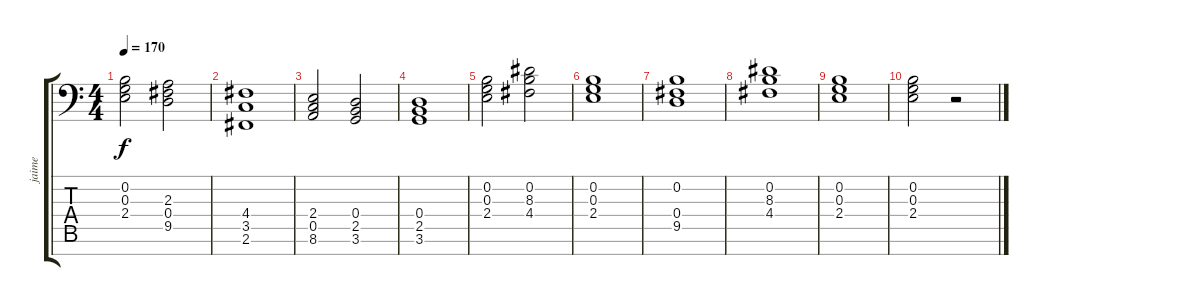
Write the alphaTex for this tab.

\track ("jaime" "jaime") {instrument stringensemble2}
\staff {score tabs}
\tuning (E4 B3 G3 D3 A2 E2 C-1) {hide}
\ts (4 4)
\tempo 170
\clef f4
\ks c
(0.2 0.3 2.4).2{dy f} (2.3 0.4 9.5).2 |
(4.4 3.5 2.6).1 |
(2.4 0.5 8.6).2 (0.4 2.5 3.6).2 |
(0.4 2.5 3.6).1 |
(0.2 0.3 2.4).2 (0.2 8.3 4.4).2 |
(0.2 0.3 2.4).1 |
(0.2 0.4 9.5).1 |
(0.2 8.3 4.4).1 |
(0.2 0.3 2.4).1 |
(0.2 0.3 2.4).2 r.2
